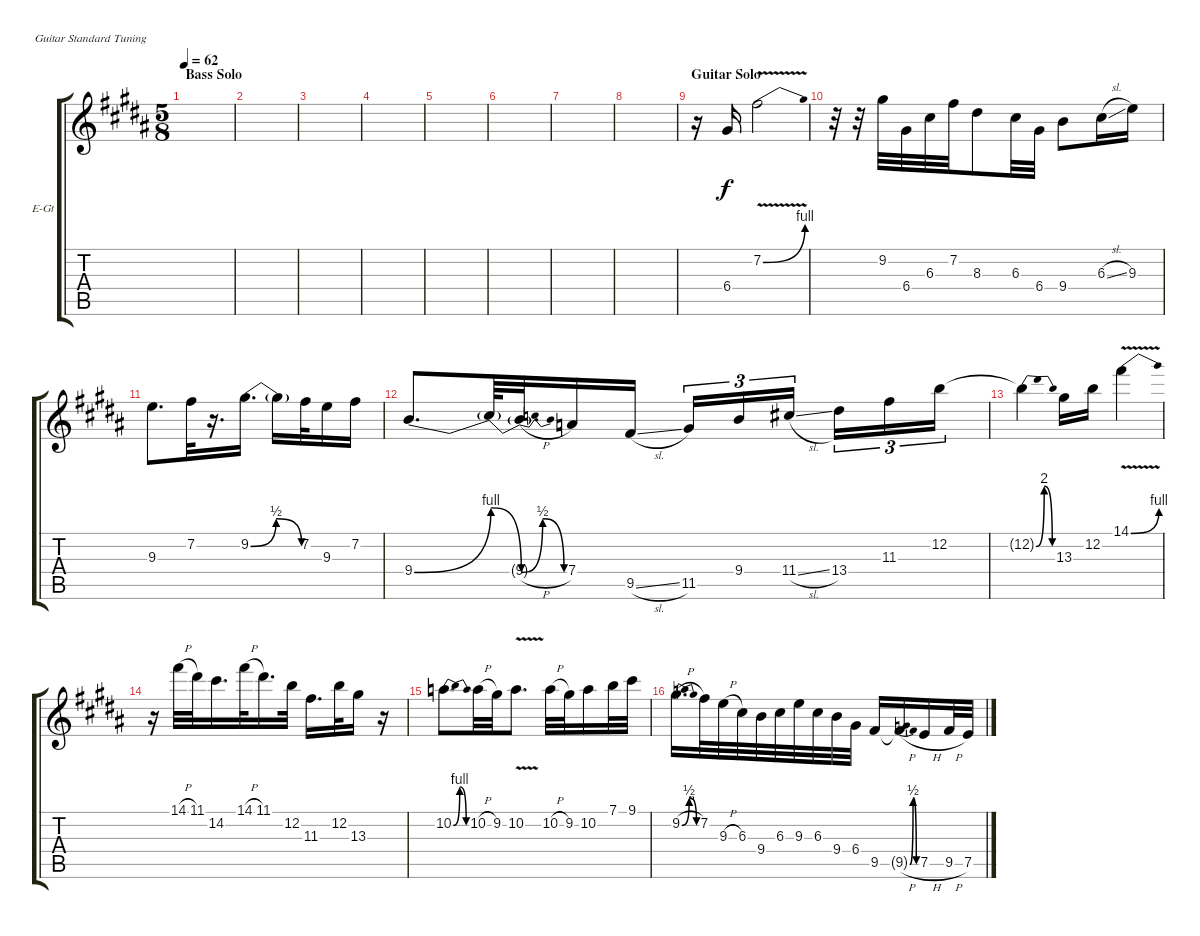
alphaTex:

\defaultSystemsLayout 4
\bracketExtendMode groupsimilarinstruments
\firstSystemTrackNameOrientation horizontal
\otherSystemsTrackNameOrientation horizontal
\track ("Solo Guitar" "E-Gt") {instrument electricguitarclean}
\staff {score tabs}
\tuning (E4 B3 G3 D3 A2 E2)
\ts (5 8)
\section ("" "Bass Solo")
\tempo 62
\clef g2
\scale
0.533835
\ks g#minor
|
\scale
0.233083 |
\scale
0.233083 |
\scale
0.333333 |
\scale
0.333333 |
\scale
0.333333 |
\scale
0.333333 |
\scale
0.333333 |
\section ("" "Guitar Solo")
\scale
0.333333 r.16 6.4.16 7.2{be (bend 0 0 15 4) v}.2 |
\scale
0.333333 r.32 r.32 9.2.32 6.4.32 6.3.32 7.2.32 8.3.8 6.3.32 6.4.32 9.4.8 6.3{sl}.16 9.3.16 |
\scale
0.333333 9.3.8{d} 7.2.32 r.16{d} 9.2{be (bendrelease 6 0 10.799999999999999 2 19.2 2 25.2 0)}.16{d} 9.2{t}.16 7.2.32 9.3.16 7.2.16 |
\scale
0.333333 9.4{be (bend 0 0 14.399999999999999 4)}.8{d} 9.4{be (release 0 4 10.799999999999999 0) t}.64 9.4{be (bendrelease 7.199999999999999 0 13.799999999999999 2 20.4 2 25.8 0) h t}.32{d} 7.4.16 9.5{sl}.16 11.5.16{tu (3 2)} 9.4.16{tu (3 2)} 11.4{sl}.16{tu (3 2)} 13.4.16{tu (3 2)} 11.3.16{tu (3 2)} 12.2.16{tu (3 2)} |
\scale
0.333333 12.2{be (bendrelease 0 0 6.6 8 29.4 8 57.599999999999994 0) t}.4 13.3.16 12.2.16 14.1{be (bend 0 0 15 4) v}.4 |
\scale
0.333333 r.16 14.1{h}.32 11.1.32 14.2.16{d} 14.1{h}.32 11.1.16{d} 12.2.32 11.3.16{d} 12.2.32 13.3.16 r.16 |
\scale
0.333333 10.2{be (bendrelease 0 0 9 4 29.4 4 35.4 0)}.8{d} 10.2{h}.32 9.2.32 10.2{v}.8{d} 10.2{h}.32 9.2.32 10.2.16 7.1.32 9.1.32 |
\scale
0.333333 9.2{be (bendrelease 0 0 0.6 2 30.599999999999998 2 40.8 0) h}.16{d} 7.2.32 9.3{h}.32 6.3.32 9.4.32 6.3.32 9.3.32 6.3.32 9.4.32 6.4.32 9.5.16 9.5{be (bendrelease 0 0 18.599999999999998 2 41.4 2 52.8 0) h t}.16 7.5{h}.16 9.5{h}.32 7.5{h}.32
